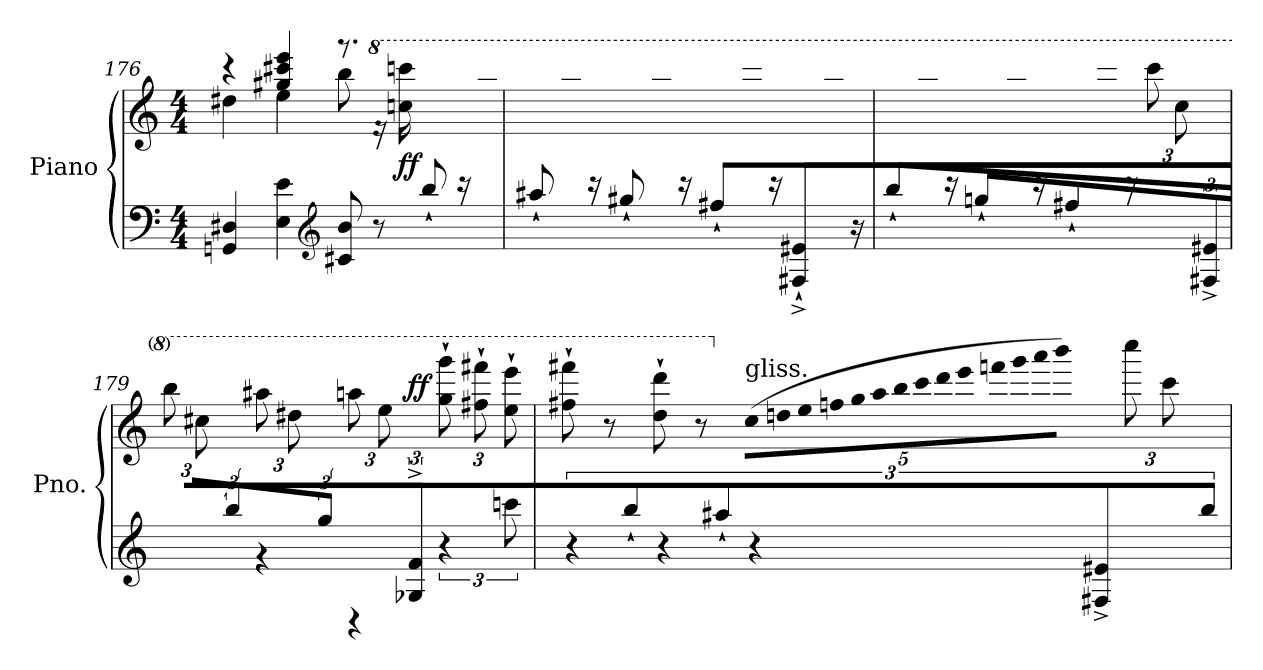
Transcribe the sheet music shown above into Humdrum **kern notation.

**kern	**kern	**dynam
*part1	*part1	*part1
*staff2	*staff1	*staff1/2
*I"Piano	*	*
*I'Pno.	*	*
*clefF4	*clefG2	*
*k[]	*k[]	*
*M4/4	*M4/4	*
=176	=176	=176
*	*^	*
*	*	*^	*
4GGn/ 4D#X/	4r	4dd#X\	2...ryy	.
4E\ 4e\	4gg#X/ 4ccc#X/ 4eee/	4ee\	.	.
*clefG2	*	*	*	*
8c#X/ 8b/	8.r	8bb\	.	.
*	*8va	*	*	*
8r	.	16rff	.	.
!	!	!	!	!LO:DY:b
.	16ryy	16cccn\ 16cccc\	.	ff
8bb`/L	4ryy	4ryy	.	.
16rccc	.	.	.	.
16ryy	.	.	16ccc#X\ 16bbb\Jk	.
*	*	*v	*v	*
=177	=177	=177	=177
8aa#X`/L	1ryy	8ryy	.
16ryy	.	16ddd#X\ 16aaa#X\Jk	.
16rccc	.	8.ryy	.
8gg#X`/L	.	.	.
16ryy	.	16eee\ 16aaan\Jk	.
16rccc	.	8.ryy	.
8ff#X`/L	.	.	.
16ryy	.	16ccc\ 16cccc\Jk	.
16rccc	.	8.ryy	.
8F#X/^` 8e#X/^`L	.	.	.
16ryy	.	16ccc#X\ 16bbb\Jk	.
16r	.	16ryy	.
=178	=178	=178	=178
*	*8va	*	*
8bb`/L	1ryy	8ryy	.
16ryy	.	16ddd#X\ 16aaa#X\Jk	.
16rccc	.	8.ryy	.
8ggn`/L	.	.	.
16ryy	.	16eee\ 16aaan\Jk	.
16rccc	.	8.ryy	.
8ff#X`/L	.	.	.
16ryy	.	16ccc\ 16cccc\Jk	.
16rccc	.	16ryy	.
*	*	*Xbrackettup	*
6ryy	.	12cccc\L	.
.	.	12ccc\	.
12F#X/^ 12e#X/^J	.	12ryy	.
*	*v	*v	*
=179	=179	=179
*^	*	*
6ryy	4ryy	12bbb\L	.
.	.	12ccc#X\	.
12bb/J	.	12ryy	.
6ryy	4r	12aaa#X\L	.
.	.	12ddd#X\	.
12gg/J	.	12ryy	.
6ryy	4r	12aaan\L	.
.	.	12eee\	.
!	!	!	!LO:DY:a
12G-X/^ 12f/^J	.	12ryy	ff
4ryy	6r	12ggg\` 12gggg\`L	.
.	.	12fff#X\` 12ffff#X\`	.
.	12cccn\	12eee\` 12eeee\`J	.
*v	*v	*	*
=180	=180	=180
*	*^	*
320ryy	8fff#X\` 8ffff#X\`	320%241ryy	.
6r	.	.	.
.	8r	.	.
12bb`\	.	.	.
.	8ddd\` 8dddd\`	.	.
6r	.	.	.
.	8r	.	.
12aa#X`\	.	.	.
*	*X8va	*	*
!	!LO:TX:a:t=gliss.	!	!
!	!LO:N:vis=32	!	!
.	(>640%3cc\LLL	.	.
6r	.	.	.
!	!LO:N:vis=32	!	!
.	640%3ddn\	.	.
!	!LO:N:vis=32	!	!
.	640%3ee\	.	.
!	!LO:N:vis=32	!	!
.	640%3ff\	.	.
!	!LO:N:vis=32	!	!
.	640%3gg\	.	.
!	!LO:N:vis=32	!	!
.	640%3aa\	.	.
!	!LO:N:vis=32	!	!
.	640%3bb\	.	.
!	!LO:N:vis=32	!	!
.	640%3ccc\	.	.
*	*X8va	*	*
!	!LO:N:vis=32	!	!
.	640%3ddd\	.	.
!	!LO:N:vis=32	!	!
.	640%3eee\	.	.
!	!LO:N:vis=32	!	!
.	640%3fffn\	.	.
!	!LO:N:vis=32	!	!
.	640%3ggg\	.	.
!	!LO:N:vis=32	!	!
.	640%3aaa\	.	.
!	!LO:N:vis=32	!	!
.	640%3bbb\JJJ)	.	.
.	4ryy	.	.
12F#X/^ 12e#X/^	.	.	.
6ryy	.	12cccc\L	.
.	16ryy	.	.
.	.	12ccc\	.
.	8ryy	.	.
12bb/J	.	12ryy	.
*	*v	*v	*
=	=	=
*-	*-	*-
